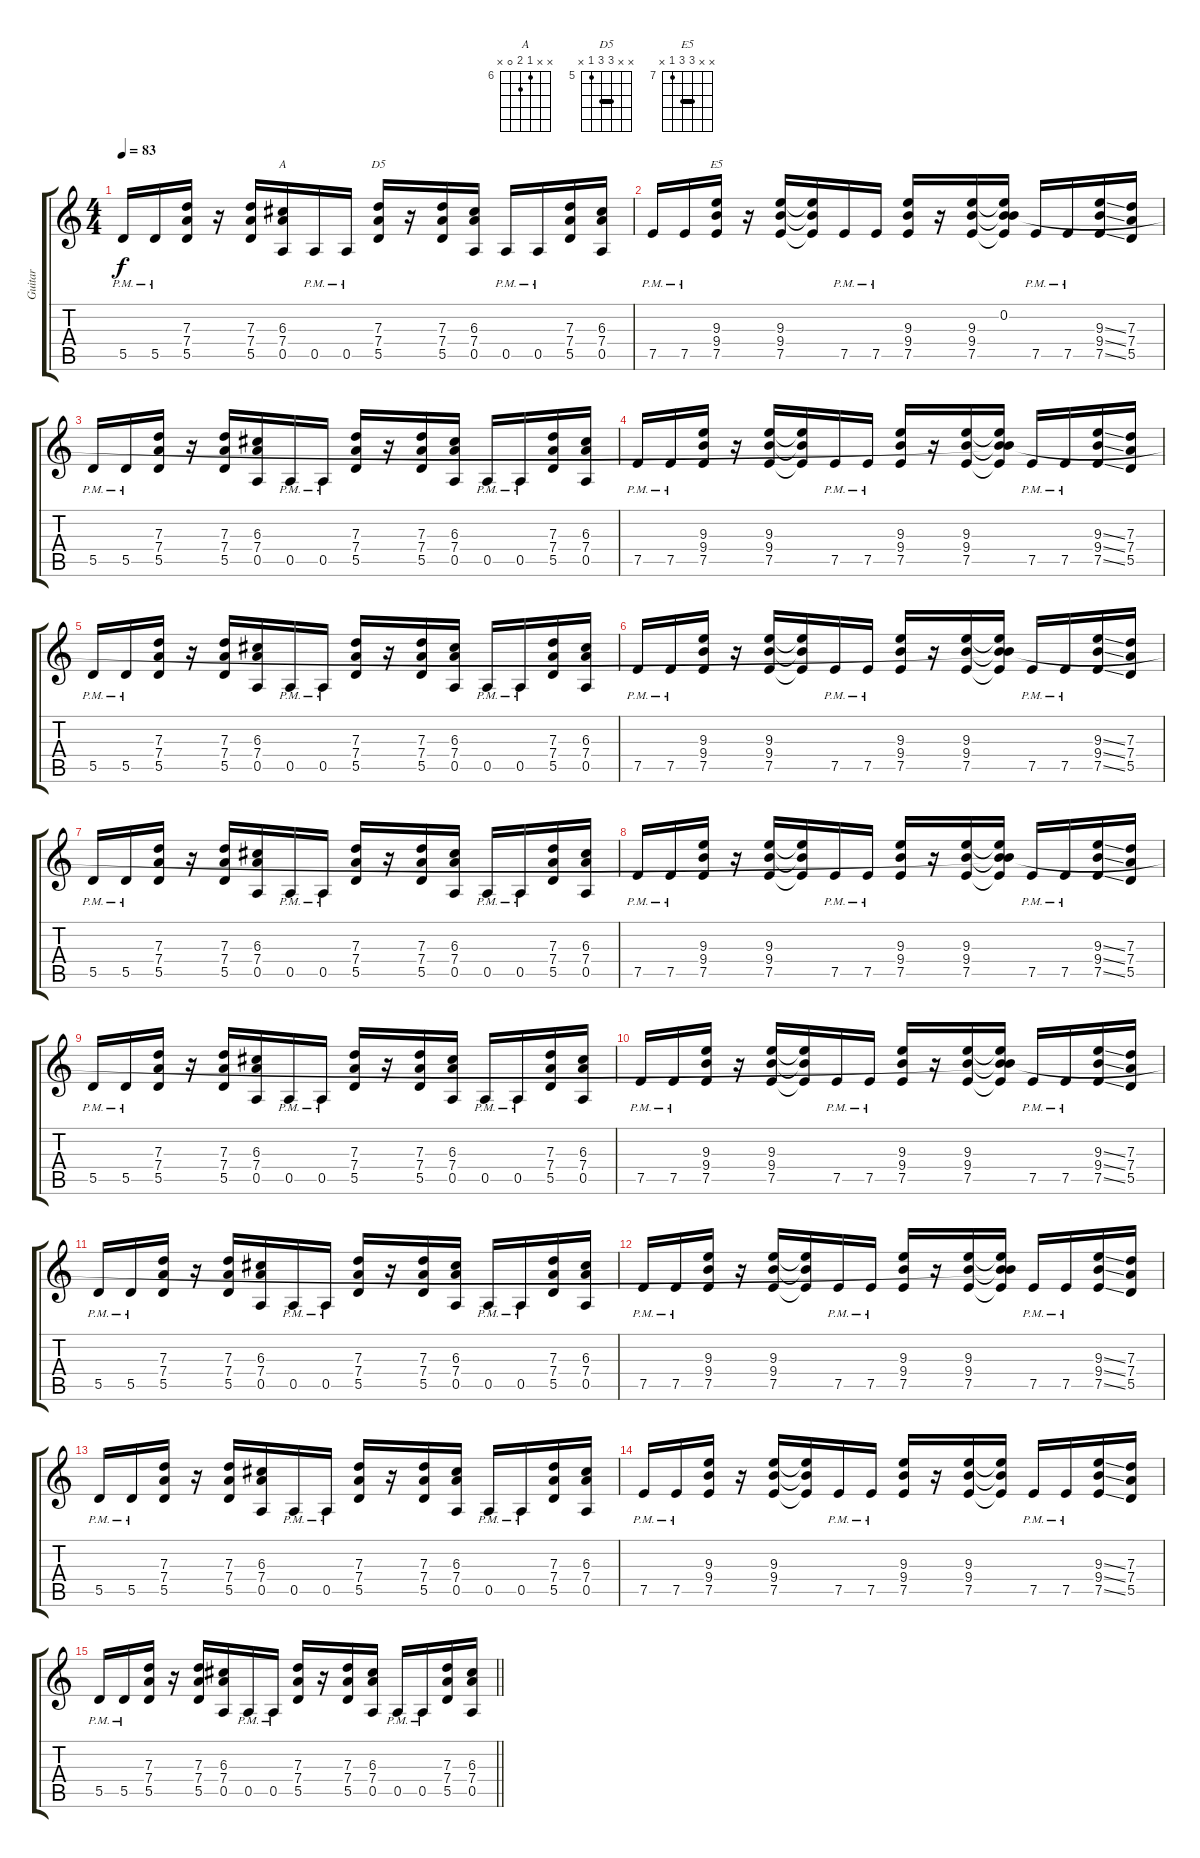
\track ("Guitar" "Guitar") {instrument distortionguitar}
\staff {score tabs}
\tuning (E4 B3 G3 D3 A2 E2) {hide}
\chord ("A" x x 6 7 0 x) {firstfret 6}
\chord ("D5" x x 7 7 5 x) {firstfret 5 barre 7}
\chord ("E5" x x 9 9 7 x) {firstfret 7 barre 9}
\ts (4 4)
\tempo 83
\clef g2
\ks c
5.5{pm}.16{dy f} 5.5{pm}.16 (7.3 7.4 5.5).16 r.16 (7.3 7.4 5.5).16 (6.3 7.4 0.5).16{ch "A"} 0.5{pm}.16 0.5{pm}.16 (7.3 7.4 5.5).16{ch "D5"} r.16 (7.3 7.4 5.5).16 (6.3 7.4 0.5).16 0.5{pm}.16 0.5{pm}.16 (7.3 7.4 5.5).16 (6.3 7.4 0.5).16 |
7.5{pm}.16 7.5{pm}.16 (9.3 9.4 7.5).16{ch "E5"} r.16 (9.3 9.4 7.5).16 (9.3{t} 9.4{t} 7.5{t}).16 7.5{pm}.16 7.5{pm}.16 (9.3 9.4 7.5).16 r.16 (9.3 9.4 7.5).16 (0.2{t} 9.3{t} 9.4{t} 7.5{t}).16 7.5{pm}.16 7.5{pm}.16 (9.3{ss} 9.4{ss} 7.5{ss}).16 (7.3 7.4 5.5).16 |
5.5{pm}.16 5.5{pm}.16 (7.3 7.4 5.5).16 r.16 (7.3 7.4 5.5).16 (6.3 7.4 0.5).16 0.5{pm}.16 0.5{pm}.16 (7.3 7.4 5.5).16 r.16 (7.3 7.4 5.5).16 (6.3 7.4 0.5).16 0.5{pm}.16 0.5{pm}.16 (7.3 7.4 5.5).16 (6.3 7.4 0.5).16 |
7.5{pm}.16 7.5{pm}.16 (9.3 9.4 7.5).16 r.16 (9.3 9.4 7.5).16 (9.3{t} 9.4{t} 7.5{t}).16 7.5{pm}.16 7.5{pm}.16 (9.3 9.4 7.5).16 r.16 (9.3 9.4 7.5).16 (0.2{t} 9.3{t} 9.4{t} 7.5{t}).16 7.5{pm}.16 7.5{pm}.16 (9.3{ss} 9.4{ss} 7.5{ss}).16 (7.3 7.4 5.5).16 |
5.5{pm}.16 5.5{pm}.16 (7.3 7.4 5.5).16 r.16 (7.3 7.4 5.5).16 (6.3 7.4 0.5).16 0.5{pm}.16 0.5{pm}.16 (7.3 7.4 5.5).16 r.16 (7.3 7.4 5.5).16 (6.3 7.4 0.5).16 0.5{pm}.16 0.5{pm}.16 (7.3 7.4 5.5).16 (6.3 7.4 0.5).16 |
7.5{pm}.16 7.5{pm}.16 (9.3 9.4 7.5).16 r.16 (9.3 9.4 7.5).16 (9.3{t} 9.4{t} 7.5{t}).16 7.5{pm}.16 7.5{pm}.16 (9.3 9.4 7.5).16 r.16 (9.3 9.4 7.5).16 (0.2{t} 9.3{t} 9.4{t} 7.5{t}).16 7.5{pm}.16 7.5{pm}.16 (9.3{ss} 9.4{ss} 7.5{ss}).16 (7.3 7.4 5.5).16 |
5.5{pm}.16 5.5{pm}.16 (7.3 7.4 5.5).16 r.16 (7.3 7.4 5.5).16 (6.3 7.4 0.5).16 0.5{pm}.16 0.5{pm}.16 (7.3 7.4 5.5).16 r.16 (7.3 7.4 5.5).16 (6.3 7.4 0.5).16 0.5{pm}.16 0.5{pm}.16 (7.3 7.4 5.5).16 (6.3 7.4 0.5).16 |
7.5{pm}.16 7.5{pm}.16 (9.3 9.4 7.5).16 r.16 (9.3 9.4 7.5).16 (9.3{t} 9.4{t} 7.5{t}).16 7.5{pm}.16 7.5{pm}.16 (9.3 9.4 7.5).16 r.16 (9.3 9.4 7.5).16 (0.2{t} 9.3{t} 9.4{t} 7.5{t}).16 7.5{pm}.16 7.5{pm}.16 (9.3{ss} 9.4{ss} 7.5{ss}).16 (7.3 7.4 5.5).16 |
5.5{pm}.16 5.5{pm}.16 (7.3 7.4 5.5).16 r.16 (7.3 7.4 5.5).16 (6.3 7.4 0.5).16 0.5{pm}.16 0.5{pm}.16 (7.3 7.4 5.5).16 r.16 (7.3 7.4 5.5).16 (6.3 7.4 0.5).16 0.5{pm}.16 0.5{pm}.16 (7.3 7.4 5.5).16 (6.3 7.4 0.5).16 |
7.5{pm}.16 7.5{pm}.16 (9.3 9.4 7.5).16 r.16 (9.3 9.4 7.5).16 (9.3{t} 9.4{t} 7.5{t}).16 7.5{pm}.16 7.5{pm}.16 (9.3 9.4 7.5).16 r.16 (9.3 9.4 7.5).16 (0.2{t} 9.3{t} 9.4{t} 7.5{t}).16 7.5{pm}.16 7.5{pm}.16 (9.3{ss} 9.4{ss} 7.5{ss}).16 (7.3 7.4 5.5).16 |
5.5{pm}.16 5.5{pm}.16 (7.3 7.4 5.5).16 r.16 (7.3 7.4 5.5).16 (6.3 7.4 0.5).16 0.5{pm}.16 0.5{pm}.16 (7.3 7.4 5.5).16 r.16 (7.3 7.4 5.5).16 (6.3 7.4 0.5).16 0.5{pm}.16 0.5{pm}.16 (7.3 7.4 5.5).16 (6.3 7.4 0.5).16 |
7.5{pm}.16 7.5{pm}.16 (9.3 9.4 7.5).16 r.16 (9.3 9.4 7.5).16 (9.3{t} 9.4{t} 7.5{t}).16 7.5{pm}.16 7.5{pm}.16 (9.3 9.4 7.5).16 r.16 (9.3 9.4 7.5).16 (0.2{t} 9.3{t} 9.4{t} 7.5{t}).16 7.5{pm}.16 7.5{pm}.16 (9.3{ss} 9.4{ss} 7.5{ss}).16 (7.3 7.4 5.5).16 |
5.5{pm}.16 5.5{pm}.16 (7.3 7.4 5.5).16 r.16 (7.3 7.4 5.5).16 (6.3 7.4 0.5).16 0.5{pm}.16 0.5{pm}.16 (7.3 7.4 5.5).16 r.16 (7.3 7.4 5.5).16 (6.3 7.4 0.5).16 0.5{pm}.16 0.5{pm}.16 (7.3 7.4 5.5).16 (6.3 7.4 0.5).16 |
7.5{pm}.16 7.5{pm}.16 (9.3 9.4 7.5).16 r.16 (9.3 9.4 7.5).16 (9.3{t} 9.4{t} 7.5{t}).16 7.5{pm}.16 7.5{pm}.16 (9.3 9.4 7.5).16 r.16 (9.3 9.4 7.5).16 (9.3{t} 9.4{t} 7.5{t}).16 7.5{pm}.16 7.5{pm}.16 (9.3{ss} 9.4{ss} 7.5{ss}).16 (7.3 7.4 5.5).16 |
\barLineRight lightlight
5.5{pm}.16 5.5{pm}.16 (7.3 7.4 5.5).16 r.16 (7.3 7.4 5.5).16 (6.3 7.4 0.5).16 0.5{pm}.16 0.5{pm}.16 (7.3 7.4 5.5).16 r.16 (7.3 7.4 5.5).16 (6.3 7.4 0.5).16 0.5{pm}.16 0.5{pm}.16 (7.3 7.4 5.5).16 (6.3 7.4 0.5).16
